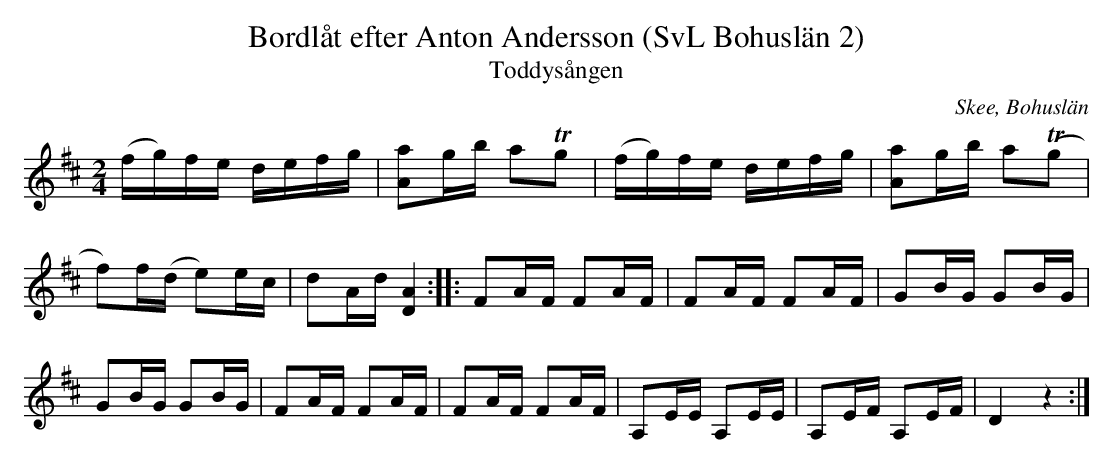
X:1
T:Bordlåt efter Anton Andersson (SvL Bohuslän 2)
T:Toddysången
O:Skee, Bohuslän
M:2/4
L:1/8
K:D
(f/g/)f/e/ d/e/f/g/|[Aa]g/b/ aTg|(f/g/)f/e/ d/e/f/g/|[Aa]g/b/ a(Tg|
f)f/(d/ e)e/c/|dA/d/ [AD]2:| |:FA/F/ FA/F/|FA/F/ FA/F/|GB/G/ GB/G/|
GB/G/ GB/G/|FA/F/ FA/F/|FA/F/ FA/F/|A,E/E/ A,E/E/|A,E/F/ A,E/F/|D2 z2:|
